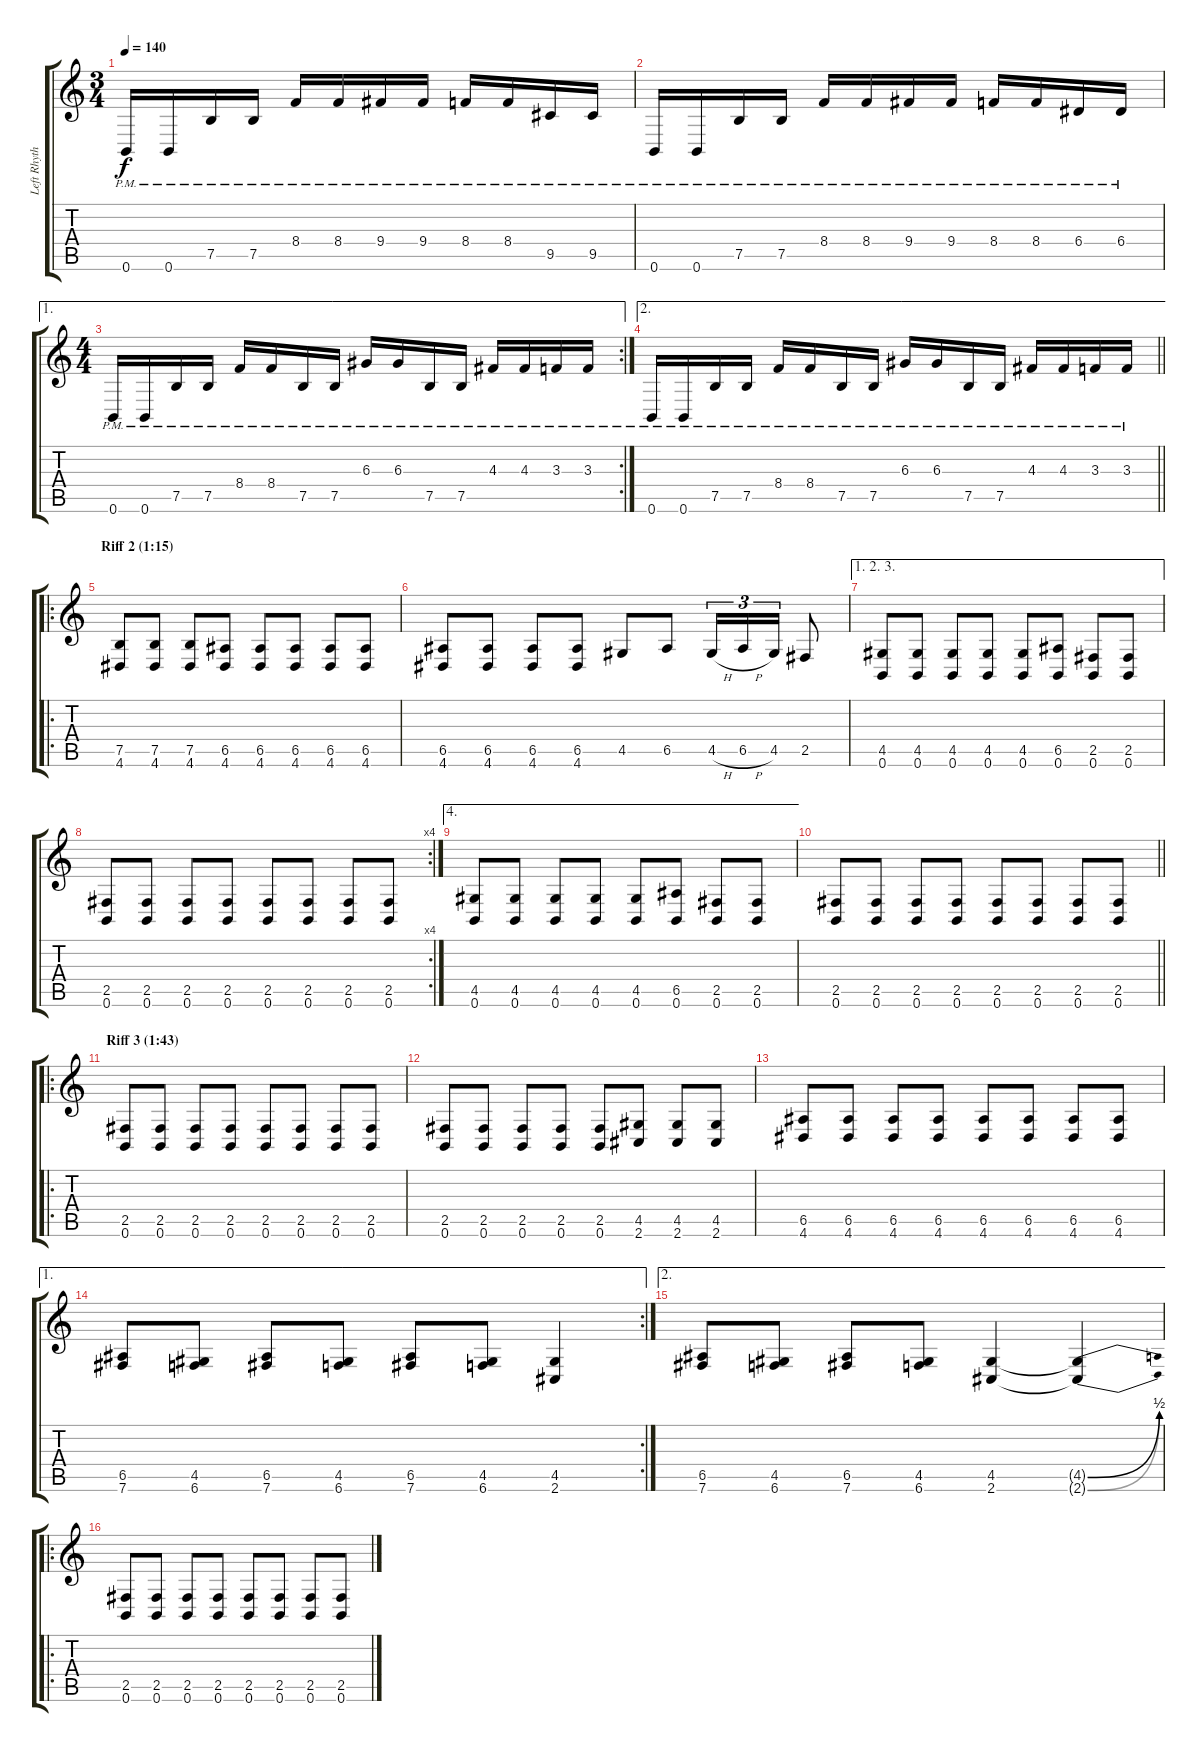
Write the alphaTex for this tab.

\track ("Left Rhythm" "Left Rhyth") {instrument overdrivenguitar}
\staff {score tabs}
\tuning (B3 Gb3 D3 A2 E2 B1) {hide}
\ts (3 4)
\tempo 140
\clef g2
\ks c
0.6{pm}.16{dy f} 0.6{pm}.16 7.5{pm}.16 7.5{pm}.16 8.4{pm}.16 8.4{pm}.16 9.4{pm}.16 9.4{pm}.16 8.4{pm}.16 8.4{pm}.16 9.5{pm}.16 9.5{pm}.16 |
0.6{pm}.16 0.6{pm}.16 7.5{pm}.16 7.5{pm}.16 8.4{pm}.16 8.4{pm}.16 9.4{pm}.16 9.4{pm}.16 8.4{pm}.16 8.4{pm}.16 6.4{pm}.16 6.4{pm}.16 |
\ae 1
\rc 2
\ts (4 4)
0.6{pm}.16 0.6{pm}.16 7.5{pm}.16 7.5{pm}.16 8.4{pm}.16 8.4{pm}.16 7.5{pm}.16 7.5{pm}.16 6.3{pm}.16 6.3{pm}.16 7.5{pm}.16 7.5{pm}.16 4.3{pm}.16 4.3{pm}.16 3.3{pm}.16 3.3{pm}.16 |
\ae 2
\barLineRight lightlight
0.6{pm}.16 0.6{pm}.16 7.5{pm}.16 7.5{pm}.16 8.4{pm}.16 8.4{pm}.16 7.5{pm}.16 7.5{pm}.16 6.3{pm}.16 6.3{pm}.16 7.5{pm}.16 7.5{pm}.16 4.3{pm}.16 4.3{pm}.16 3.3{pm}.16 3.3{pm}.16 |
\ro
\section ("" "Riff 2 (1:15)")
(7.5 4.6).8 (7.5 4.6).8 (7.5 4.6).8 (6.5 4.6).8 (6.5 4.6).8 (6.5 4.6).8 (6.5 4.6).8 (6.5 4.6).8 |
(6.5 4.6).8 (6.5 4.6).8 (6.5 4.6).8 (6.5 4.6).8 4.5.8 6.5.8 4.5{h}.16{tu (3 2)} 6.5{h}.16{tu (3 2)} 4.5.16{tu (3 2)} 2.5.8 |
\ae (1 2 3)
(4.5 0.6).8 (4.5 0.6).8 (4.5 0.6).8 (4.5 0.6).8 (4.5 0.6).8 (6.5 0.6).8 (2.5 0.6).8 (2.5 0.6).8 |
\rc 4
(2.5 0.6).8 (2.5 0.6).8 (2.5 0.6).8 (2.5 0.6).8 (2.5 0.6).8 (2.5 0.6).8 (2.5 0.6).8 (2.5 0.6).8 |
\ae 4
(4.5 0.6).8 (4.5 0.6).8 (4.5 0.6).8 (4.5 0.6).8 (4.5 0.6).8 (6.5 0.6).8 (2.5 0.6).8 (2.5 0.6).8 |
\barLineRight lightlight
(2.5 0.6).8 (2.5 0.6).8 (2.5 0.6).8 (2.5 0.6).8 (2.5 0.6).8 (2.5 0.6).8 (2.5 0.6).8 (2.5 0.6).8 |
\ro
\section ("" "Riff 3 (1:43)")
(2.5 0.6).8 (2.5 0.6).8 (2.5 0.6).8 (2.5 0.6).8 (2.5 0.6).8 (2.5 0.6).8 (2.5 0.6).8 (2.5 0.6).8 |
(2.5 0.6).8 (2.5 0.6).8 (2.5 0.6).8 (2.5 0.6).8 (2.5 0.6).8 (4.5 2.6).8 (4.5 2.6).8 (4.5 2.6).8 |
(6.5 4.6).8 (6.5 4.6).8 (6.5 4.6).8 (6.5 4.6).8 (6.5 4.6).8 (6.5 4.6).8 (6.5 4.6).8 (6.5 4.6).8 |
\ae 1
\rc 2
(6.5 7.6).8 (4.5 6.6).8 (6.5 7.6).8 (4.5 6.6).8 (6.5 7.6).8 (4.5 6.6).8 (4.5 2.6).4 |
\ae 2
(6.5 7.6).8 (4.5 6.6).8 (6.5 7.6).8 (4.5 6.6).8 (4.5 2.6).4 (4.5{be (bend 0 0 60 2) t} 2.6{be (bend 0 0 60 2) t}).4 |
\ro
(2.5 0.6).8 (2.5 0.6).8 (2.5 0.6).8 (2.5 0.6).8 (2.5 0.6).8 (2.5 0.6).8 (2.5 0.6).8 (2.5 0.6).8
